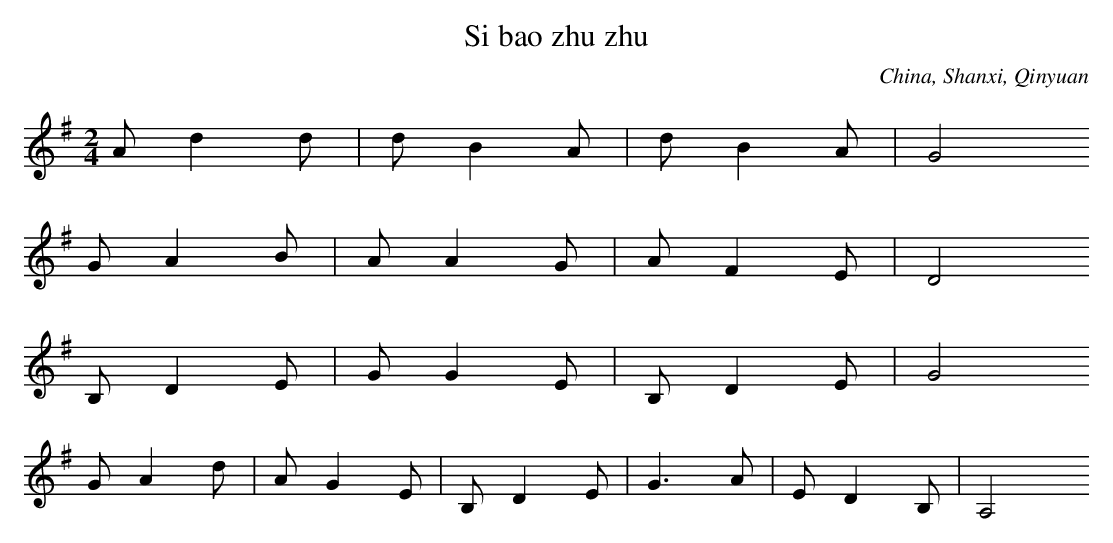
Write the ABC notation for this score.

X:1
T: Si bao zhu zhu
O: China, Shanxi, Qinyuan
M: 2/4
L: 1/8
K: G
Ad2d | dB2A | dB2A | G4
GA2B | AA2G | AF2E | D4
B,D2E | GG2E | B,D2E | G4
GA2d | AG2E | B,D2E | G3A | ED2B, | A,4
